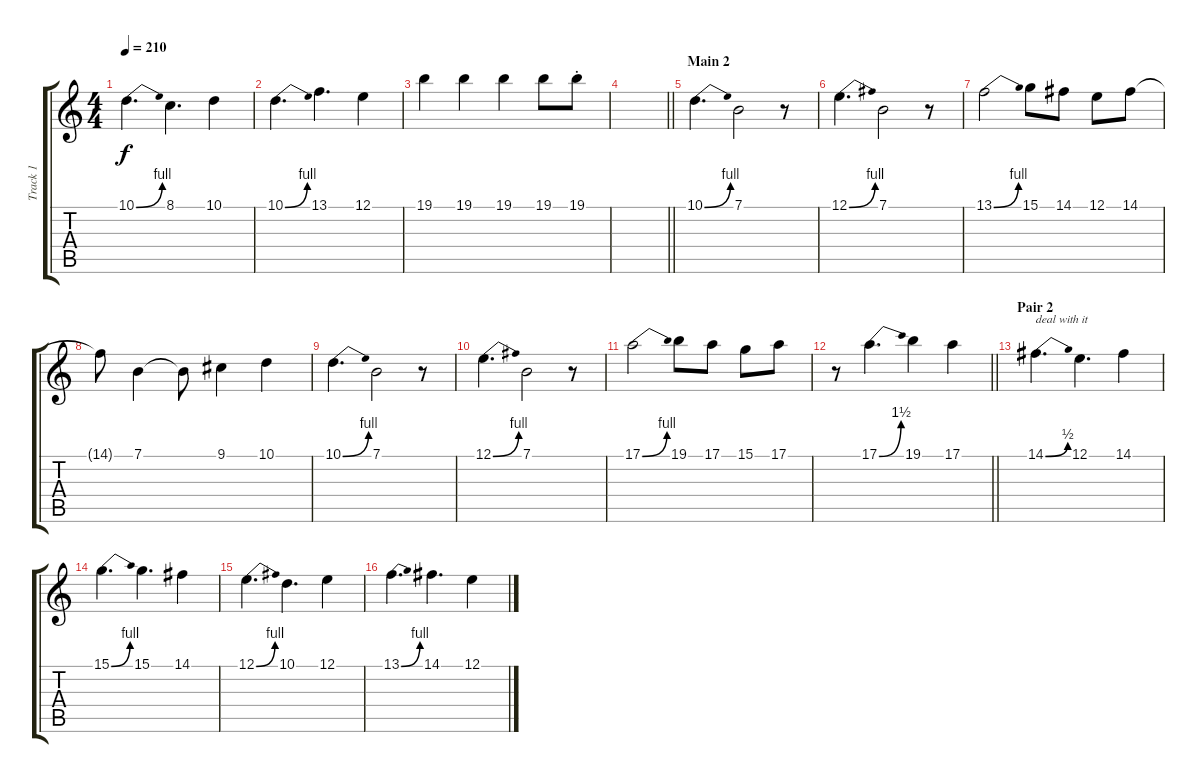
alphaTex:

\track ("Track 1" "Track 1") {instrument lead1square}
\staff {score tabs}
\tuning (E4 B3 G3 D3 A2 E2) {hide}
\ts (4 4)
\tempo 210
\clef g2
\ks c
10.1{be (bend 0 0 60 4)}.4{d dy f} 8.1.4{d} 10.1.4 |
10.1{be (bend 0 0 60 4)}.4{d} 13.1.4{d} 12.1.4 |
19.1.4 19.1.4 19.1.4 19.1.8 19.1{st}.8 |
\barLineRight lightlight
|
\section ("" "Main 2")
10.1{be (bend 0 0 60 4)}.4{d} 7.1.2 r.8 |
12.1{be (bend 0 0 60 4)}.4{d} 7.1.2 r.8 |
13.1{be (bend 0 0 60 4)}.2 15.1.8 14.1.8 12.1.8 14.1.8 |
14.1{t}.8 7.1.4 7.1{t}.8 9.1.4 10.1.4 |
10.1{be (bend 0 0 60 4)}.4{d} 7.1.2 r.8 |
12.1{be (bend 0 0 60 4)}.4{d} 7.1.2 r.8 |
17.1{be (bend 0 0 60 4)}.2 19.1.8 17.1.8 15.1.8 17.1.8 |
\barLineRight lightlight
r.8 17.1{be (bend 0 0 60 6)}.4{d} 19.1.4 17.1.4 |
\section ("" "Pair 2")
14.1{be (bend 0 0 60 2)}.4{d txt "deal with it"} 12.1.4{d} 14.1.4 |
15.1{be (bend 0 0 60 4)}.4{d} 15.1.4{d} 14.1.4 |
12.1{be (bend 0 0 60 4)}.4{d} 10.1.4{d} 12.1.4 |
13.1{be (bend 0 0 60 4)}.4{d} 14.1.4{d} 12.1.4
